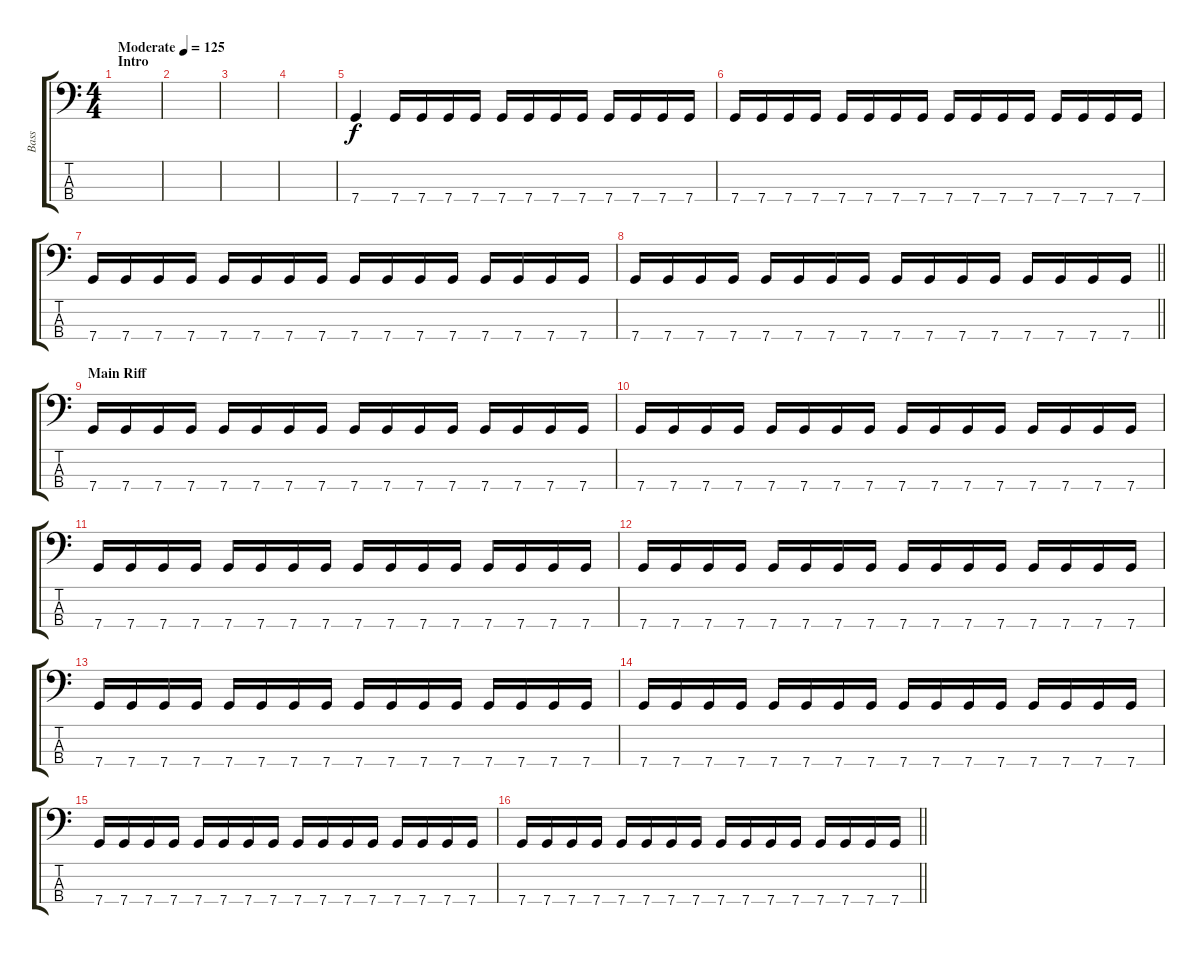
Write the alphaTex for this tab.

\track ("Bass" "Bass") {instrument slapbass1}
\staff {score tabs}
\tuning (Eb2 Bb1 F1 C1) {hide}
\ts (4 4)
\section ("" "Intro ")
\tempo (125 "Moderate")
\clef f4
\ks c
|
|
|
|
7.4.4 7.4.16 7.4.16 7.4.16 7.4.16 7.4.16 7.4.16 7.4.16 7.4.16 7.4.16 7.4.16 7.4.16 7.4.16 |
7.4.16 7.4.16 7.4.16 7.4.16 7.4.16 7.4.16 7.4.16 7.4.16 7.4.16 7.4.16 7.4.16 7.4.16 7.4.16 7.4.16 7.4.16 7.4.16 |
7.4.16 7.4.16 7.4.16 7.4.16 7.4.16 7.4.16 7.4.16 7.4.16 7.4.16 7.4.16 7.4.16 7.4.16 7.4.16 7.4.16 7.4.16 7.4.16 |
\barLineRight lightlight
7.4.16 7.4.16 7.4.16 7.4.16 7.4.16 7.4.16 7.4.16 7.4.16 7.4.16 7.4.16 7.4.16 7.4.16 7.4.16 7.4.16 7.4.16 7.4.16 |
\section ("" "Main Riff")
7.4.16 7.4.16 7.4.16 7.4.16 7.4.16 7.4.16 7.4.16 7.4.16 7.4.16 7.4.16 7.4.16 7.4.16 7.4.16 7.4.16 7.4.16 7.4.16 |
7.4.16 7.4.16 7.4.16 7.4.16 7.4.16 7.4.16 7.4.16 7.4.16 7.4.16 7.4.16 7.4.16 7.4.16 7.4.16 7.4.16 7.4.16 7.4.16 |
7.4.16 7.4.16 7.4.16 7.4.16 7.4.16 7.4.16 7.4.16 7.4.16 7.4.16 7.4.16 7.4.16 7.4.16 7.4.16 7.4.16 7.4.16 7.4.16 |
7.4.16 7.4.16 7.4.16 7.4.16 7.4.16 7.4.16 7.4.16 7.4.16 7.4.16 7.4.16 7.4.16 7.4.16 7.4.16 7.4.16 7.4.16 7.4.16 |
7.4.16 7.4.16 7.4.16 7.4.16 7.4.16 7.4.16 7.4.16 7.4.16 7.4.16 7.4.16 7.4.16 7.4.16 7.4.16 7.4.16 7.4.16 7.4.16 |
7.4.16 7.4.16 7.4.16 7.4.16 7.4.16 7.4.16 7.4.16 7.4.16 7.4.16 7.4.16 7.4.16 7.4.16 7.4.16 7.4.16 7.4.16 7.4.16 |
7.4.16 7.4.16 7.4.16 7.4.16 7.4.16 7.4.16 7.4.16 7.4.16 7.4.16 7.4.16 7.4.16 7.4.16 7.4.16 7.4.16 7.4.16 7.4.16 |
\barLineRight lightlight
7.4.16 7.4.16 7.4.16 7.4.16 7.4.16 7.4.16 7.4.16 7.4.16 7.4.16 7.4.16 7.4.16 7.4.16 7.4.16 7.4.16 7.4.16 7.4.16
